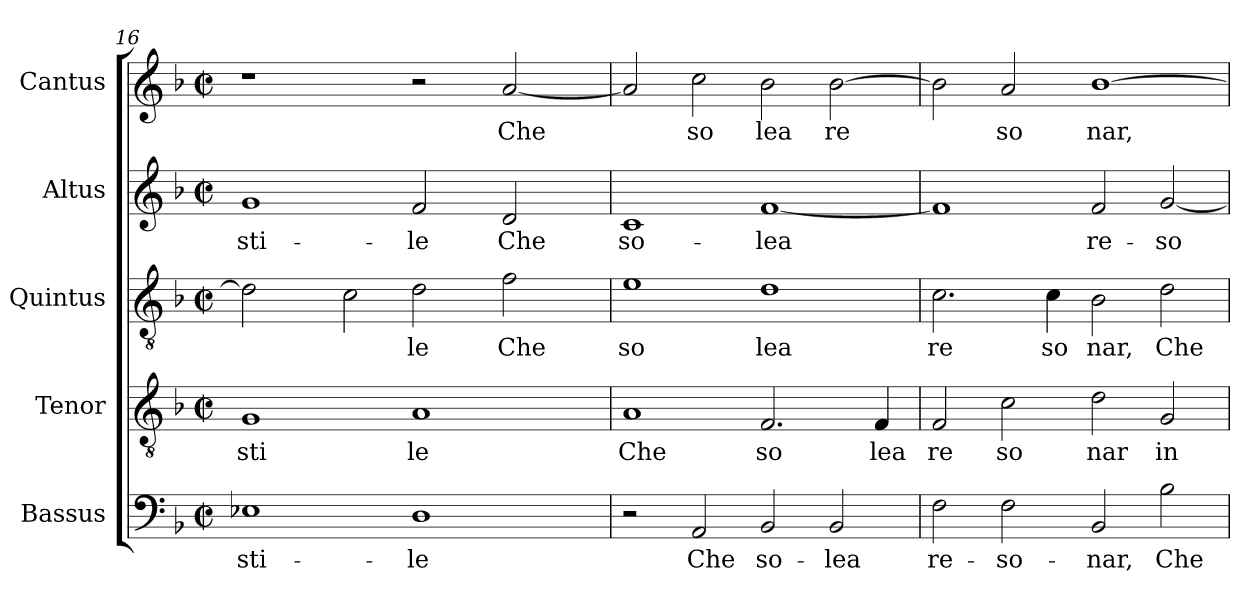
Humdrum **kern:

**kern	**text	**kern	**text	**kern	**text	**kern	**text	**kern	**text
*part5	*part5	*part4	*part4	*part3	*part3	*part2	*part2	*part1	*part1
*staff5	*staff5	*staff4	*staff4	*staff3	*staff3	*staff2	*staff2	*staff1	*staff1
*I"Bassus	*	*I"Tenor	*	*I"Quintus	*	*I"Altus	*	*I"Cantus	*
!!LO:PB:g=z
*clefF4	*	*clefGv2	*	*clefGv2	*	*clefG2	*	*clefG2	*
*k[b-]	*	*k[b-]	*	*k[b-]	*	*k[b-]	*	*k[b-]	*
*F:	*	*F:	*	*F:	*	*F:	*	*F:	*
*M2/2	*	*M2/2	*	*M2/2	*	*M2/2	*	*M2/2	*
*met(c|)	*	*met(c|)	*	*met(c|)	*	*met(c|)	*	*met(c|)	*
=16	=16	=16	=16	=16	=16	=16	=16	=16	=16
!	!LO:LY:b:cj	!	!LO:LY:b:cj	!	!	!	!LO:LY:b:cj	!	!
*	*	*	*	*^	*	*	*	*	*
1E-X	sti-	1G	sti	2d\]	4ryy	.	1g	sti-	1r	.
.	.	.	.	.	32.ryy	.	.	.	.	.
.	.	.	.	.	1ryy	.	.	.	.	.
.	.	.	.	2c\	.	.	.	.	.	.
!	!LO:LY:b:cj	!	!LO:LY:b:cj	!	!	!LO:LY:b:cj	!	!LO:LY:b:cj	!	!
1D	-le	1A	le	2d\	.	le	2f/	-le	2r	.
.	.	.	.	.	2ryy	.	.	.	.	.
!	!	!	!	!	!	!LO:LY:b:cj	!	!LO:LY:b:cj	!	!LO:LY:b
.	.	.	.	2f\	.	Che	2d/	Che	[<2a/	Che
.	.	.	.	.	8ryy	.	.	.	.	.
.	.	.	.	.	16ryy	.	.	.	.	.
.	.	.	.	.	64ryy	.	.	.	.	.
=17	=17	=17	=17	=17	=17	=17	=17	=17	=17	=17
!	!	!	!LO:LY:b:cj	!	!	!LO:LY:b:cj	!	!LO:LY:b:cj	!	!
*	*	*	*	*v	*v	*	*	*	*	*
2r	.	1A	Che	1e	so	1c	so-	2a/]	.
!	!LO:LY:b:cj	!	!	!	!	!	!	!	!LO:LY:b:cj
2AA/	Che	.	.	.	.	.	.	2cc\	so
!	!LO:LY:b:cj	!	!LO:LY:b:cj	!	!LO:LY:b:cj	!	!LO:LY:b:cj	!	!LO:LY:b:cj
2BB-/	so-	2.F/	so	1d	lea	[<1f	-lea	2b-\	lea
!	!LO:LY:b:cj	!	!	!	!	!	!	!	!LO:LY:b:cj
2BB-/	-lea	.	.	.	.	.	.	[>2b-\	re
!	!	!	!LO:LY:b:cj	!	!	!	!	!	!
.	.	4F/	lea	.	.	.	.	.	.
=18	=18	=18	=18	=18	=18	=18	=18	=18	=18
!	!LO:LY:b:cj	!	!LO:LY:b:cj	!	!LO:LY:b:cj	!	!	!	!
2F\	re-	2F/	re	2.c\	re	1f]	.	2b-\]	.
!	!LO:LY:b:cj	!	!LO:LY:b:cj	!	!	!	!	!	!LO:LY:b:cj
2F\	-so-	2c\	so	.	.	.	.	2a/	so
!	!	!	!	!	!LO:LY:b:cj	!	!	!	!
.	.	.	.	4c\	so	.	.	.	.
!	!LO:LY:b:cj	!	!LO:LY:b:cj	!	!LO:LY:b:cj	!	!LO:LY:b:cj	!	!LO:LY:b
2BB-/	-nar,	2d\	nar	2B-\	nar,	2f/	re-	[>1b-	nar,
!	!LO:LY:b:cj	!	!LO:LY:b:cj	!	!LO:LY:b:cj	!	!LO:LY:b:cj	!	!
2B-\	Che	2G/	in	2d\	Che	[<2g/	-so-	.	.
=	=	=	=	=	=	=	=	=	=
*-	*-	*-	*-	*-	*-	*-	*-	*-	*-
